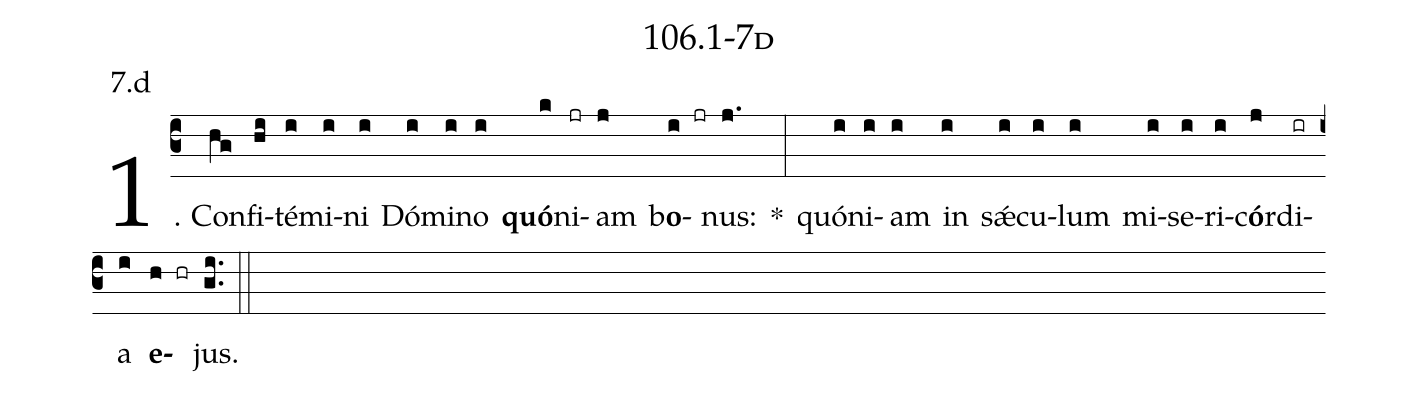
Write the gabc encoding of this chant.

name: 106.1-7d;
annotation: 7.d;
%%
(c3)1. Con(hg)fi(hi)té(i)mi(i)ni(i) Dó(i)mi(i)no(i) <b>quó</b>n(k)i(jr)am(j) b<b>o</b>(i jr)nus:(j.) *(:) quón(i)i(i)am(i) in(i) sǽ(i)cu(i)lum(i) mi(i)se(i)ri(i)c<b>ó</b>r(j)di(ir)a(i) <b>e</b>(h hr)jus.(gi..) (::)
